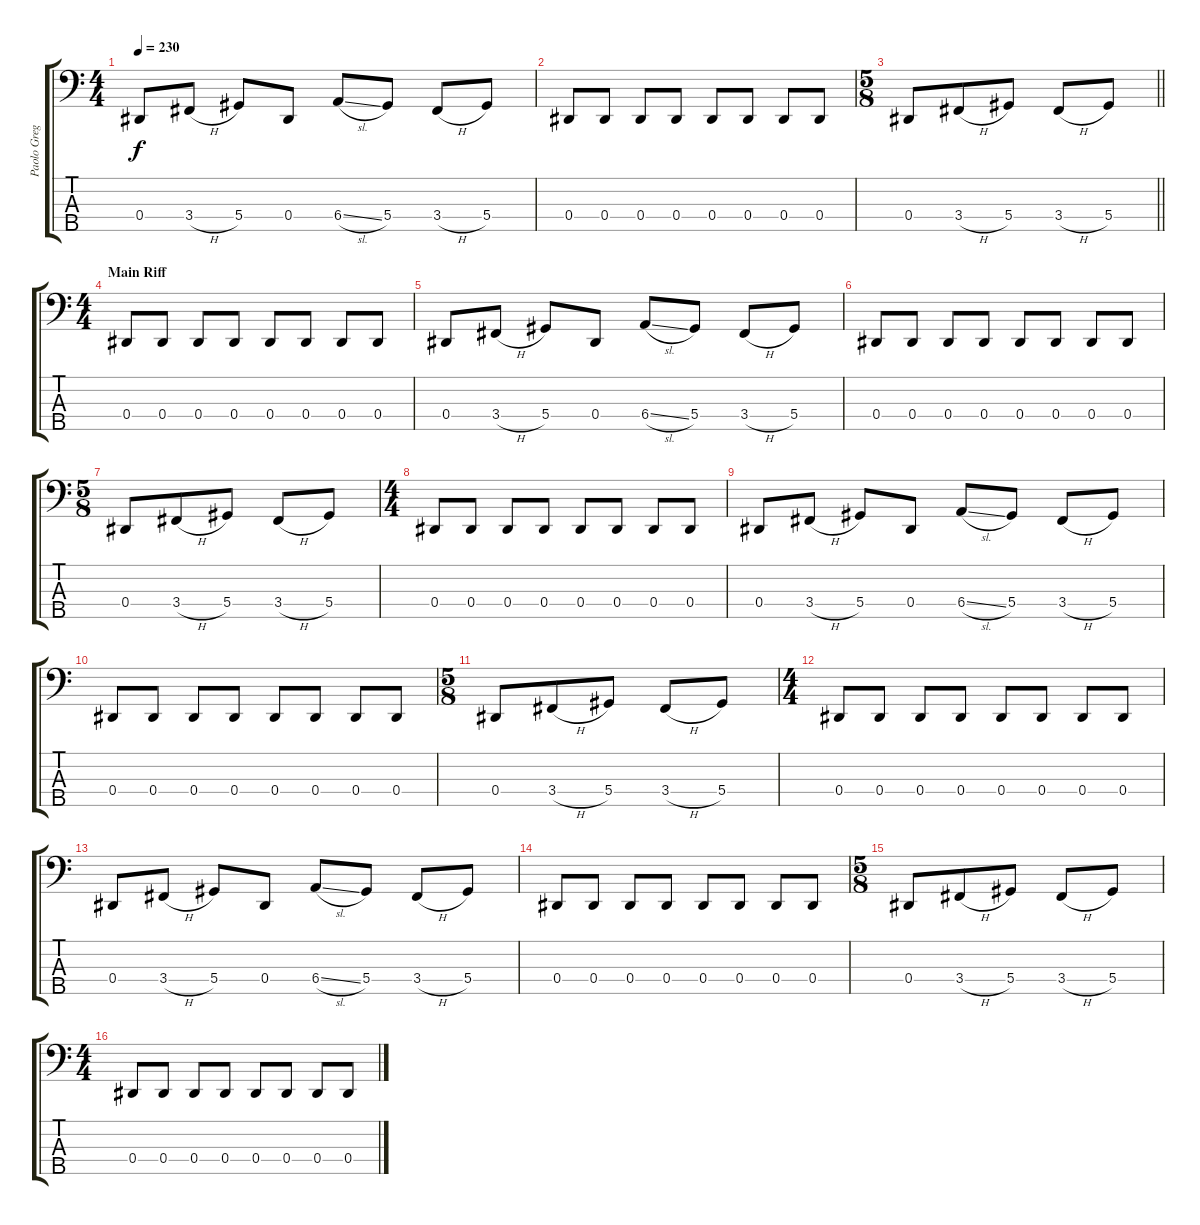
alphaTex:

\track ("Paolo Gregoletto (Bass Guitar)" "Paolo Greg") {instrument electricbasspick}
\staff {score tabs}
\tuning (Gb2 Db2 Ab1 Eb1 Bb0) {hide}
\ts (4 4)
\tempo 230
\clef f4
\ks c
0.4.8{dy f} 3.4{h}.8 5.4.8 0.4.8 6.4{sl}.8 5.4.8 3.4{h}.8 5.4.8 |
0.4.8 0.4.8 0.4.8 0.4.8 0.4.8 0.4.8 0.4.8 0.4.8 |
\ts (5 8)
\barLineRight lightlight
0.4.8 3.4{h}.8 5.4.8 3.4{h}.8 5.4.8 |
\ts (4 4)
\section ("" "Main Riff")
0.4.8 0.4.8 0.4.8 0.4.8 0.4.8 0.4.8 0.4.8 0.4.8 |
0.4.8 3.4{h}.8 5.4.8 0.4.8 6.4{sl}.8 5.4.8 3.4{h}.8 5.4.8 |
0.4.8 0.4.8 0.4.8 0.4.8 0.4.8 0.4.8 0.4.8 0.4.8 |
\ts (5 8)
0.4.8 3.4{h}.8 5.4.8 3.4{h}.8 5.4.8 |
\ts (4 4)
0.4.8 0.4.8 0.4.8 0.4.8 0.4.8 0.4.8 0.4.8 0.4.8 |
0.4.8 3.4{h}.8 5.4.8 0.4.8 6.4{sl}.8 5.4.8 3.4{h}.8 5.4.8 |
0.4.8 0.4.8 0.4.8 0.4.8 0.4.8 0.4.8 0.4.8 0.4.8 |
\ts (5 8)
0.4.8 3.4{h}.8 5.4.8 3.4{h}.8 5.4.8 |
\ts (4 4)
0.4.8 0.4.8 0.4.8 0.4.8 0.4.8 0.4.8 0.4.8 0.4.8 |
0.4.8 3.4{h}.8 5.4.8 0.4.8 6.4{sl}.8 5.4.8 3.4{h}.8 5.4.8 |
0.4.8 0.4.8 0.4.8 0.4.8 0.4.8 0.4.8 0.4.8 0.4.8 |
\ts (5 8)
0.4.8 3.4{h}.8 5.4.8 3.4{h}.8 5.4.8 |
\ts (4 4)
0.4.8 0.4.8 0.4.8 0.4.8 0.4.8 0.4.8 0.4.8 0.4.8
